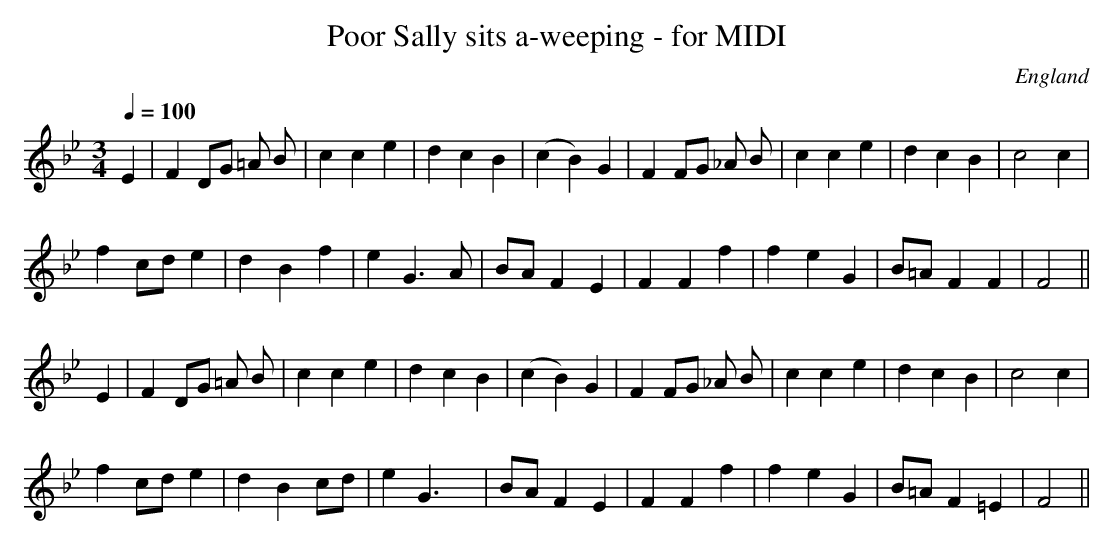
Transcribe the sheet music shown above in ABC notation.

X:1
T:Poor Sally sits a-weeping - for MIDI
O:England
M:3/4
L:1/4
Q:1/4=100
K:Bb
E|FD/G/ =A/ B/|cce|dcB|(cB)G|FF/G/ _A/ B/|cce|dcB|c2c|
fc/d/e|dBf|eG>A|B/A/FE|FFf|feG|B/=A/FF|F2||
E|FD/G/ =A/ B/|cce|dcB|(cB)G|FF/G/ _A/ B/|cce|dcB|c2c|
fc/d/e|dBc/d/|eG>x|B/A/FE|FFf|feG|B/=A/F=E|F2||
